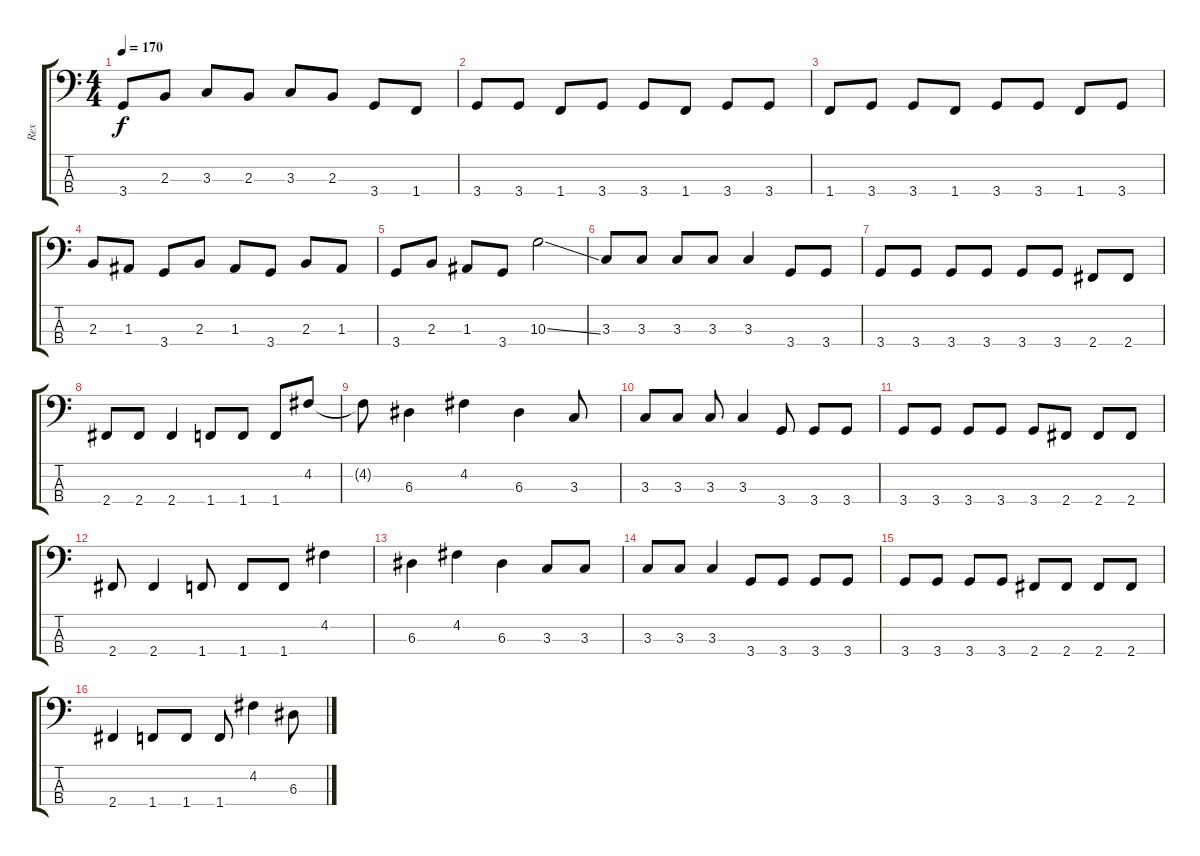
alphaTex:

\track ("Rex" "Rex") {instrument electricbasspick}
\staff {score tabs}
\tuning (G2 D2 A1 E1) {hide}
\ts (4 4)
\tempo 170
\clef f4
\ks c
3.4.8{dy f} 2.3.8 3.3.8 2.3.8 3.3.8 2.3.8 3.4.8 1.4.8 |
3.4.8 3.4.8 1.4.8 3.4.8 3.4.8 1.4.8 3.4.8 3.4.8 |
1.4.8 3.4.8 3.4.8 1.4.8 3.4.8 3.4.8 1.4.8 3.4.8 |
2.3.8 1.3.8 3.4.8 2.3.8 1.3.8 3.4.8 2.3.8 1.3.8 |
3.4.8 2.3.8 1.3.8 3.4.8 10.3{ss}.2 |
3.3.8 3.3.8 3.3.8 3.3.8 3.3.4 3.4.8 3.4.8 |
3.4.8 3.4.8 3.4.8 3.4.8 3.4.8 3.4.8 2.4.8 2.4.8 |
2.4.8 2.4.8 2.4.4 1.4.8 1.4.8 1.4.8 4.2.8 |
4.2{t}.8 6.3.4 4.2.4 6.3.4 3.3.8 |
3.3.8 3.3.8 3.3.8 3.3.4 3.4.8 3.4.8 3.4.8 |
3.4.8 3.4.8 3.4.8 3.4.8 3.4.8 2.4.8 2.4.8 2.4.8 |
2.4.8 2.4.4 1.4.8 1.4.8 1.4.8 4.2.4 |
6.3.4 4.2.4 6.3.4 3.3.8 3.3.8 |
3.3.8 3.3.8 3.3.4 3.4.8 3.4.8 3.4.8 3.4.8 |
3.4.8 3.4.8 3.4.8 3.4.8 2.4.8 2.4.8 2.4.8 2.4.8 |
2.4.4 1.4.8 1.4.8 1.4.8 4.2.4 6.3.8
